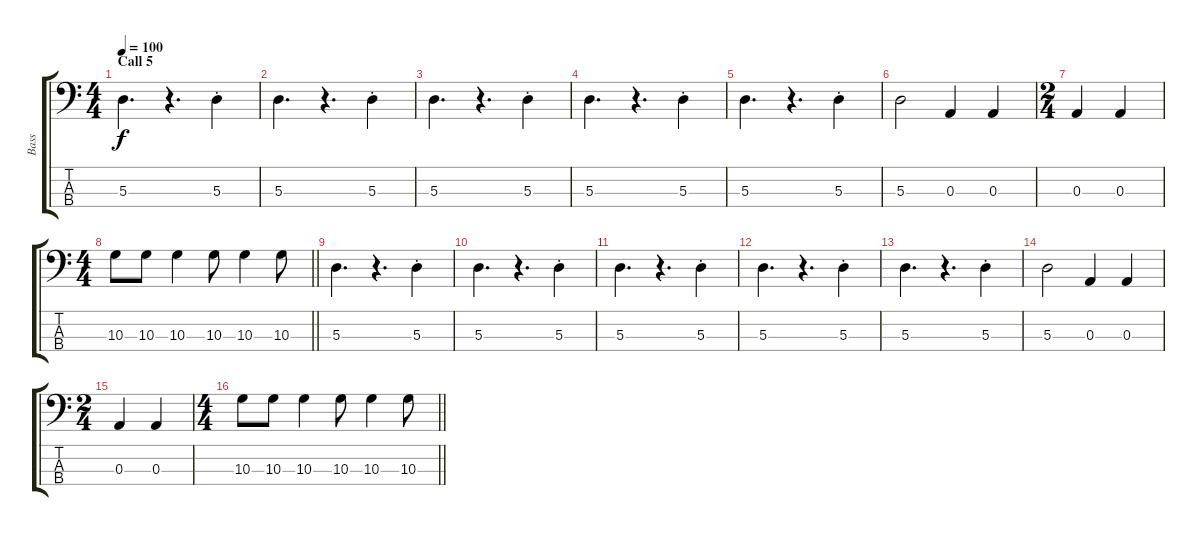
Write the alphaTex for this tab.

\track ("Bass" "Bass") {instrument electricbassfinger}
\staff {score tabs}
\tuning (G2 D2 A1 E1) {hide}
\ts (4 4)
\section ("" "Call 5")
\tempo 100
\clef f4
\ks c
5.3.4{d dy f} r.4{d} 5.3{st}.4 |
5.3.4{d} r.4{d} 5.3{st}.4 |
5.3.4{d} r.4{d} 5.3{st}.4 |
5.3.4{d} r.4{d} 5.3{st}.4 |
5.3.4{d} r.4{d} 5.3{st}.4 |
5.3.2 0.3.4 0.3.4 |
\ts (2 4)
0.3.4 0.3.4 |
\ts (4 4)
\barLineRight lightlight
10.3.8 10.3.8 10.3.4 10.3.8 10.3.4 10.3.8 |
5.3.4{d} r.4{d} 5.3{st}.4 |
5.3.4{d} r.4{d} 5.3{st}.4 |
5.3.4{d} r.4{d} 5.3{st}.4 |
5.3.4{d} r.4{d} 5.3{st}.4 |
5.3.4{d} r.4{d} 5.3{st}.4 |
5.3.2 0.3.4 0.3.4 |
\ts (2 4)
0.3.4 0.3.4 |
\ts (4 4)
\barLineRight lightlight
10.3.8 10.3.8 10.3.4 10.3.8 10.3.4 10.3.8
